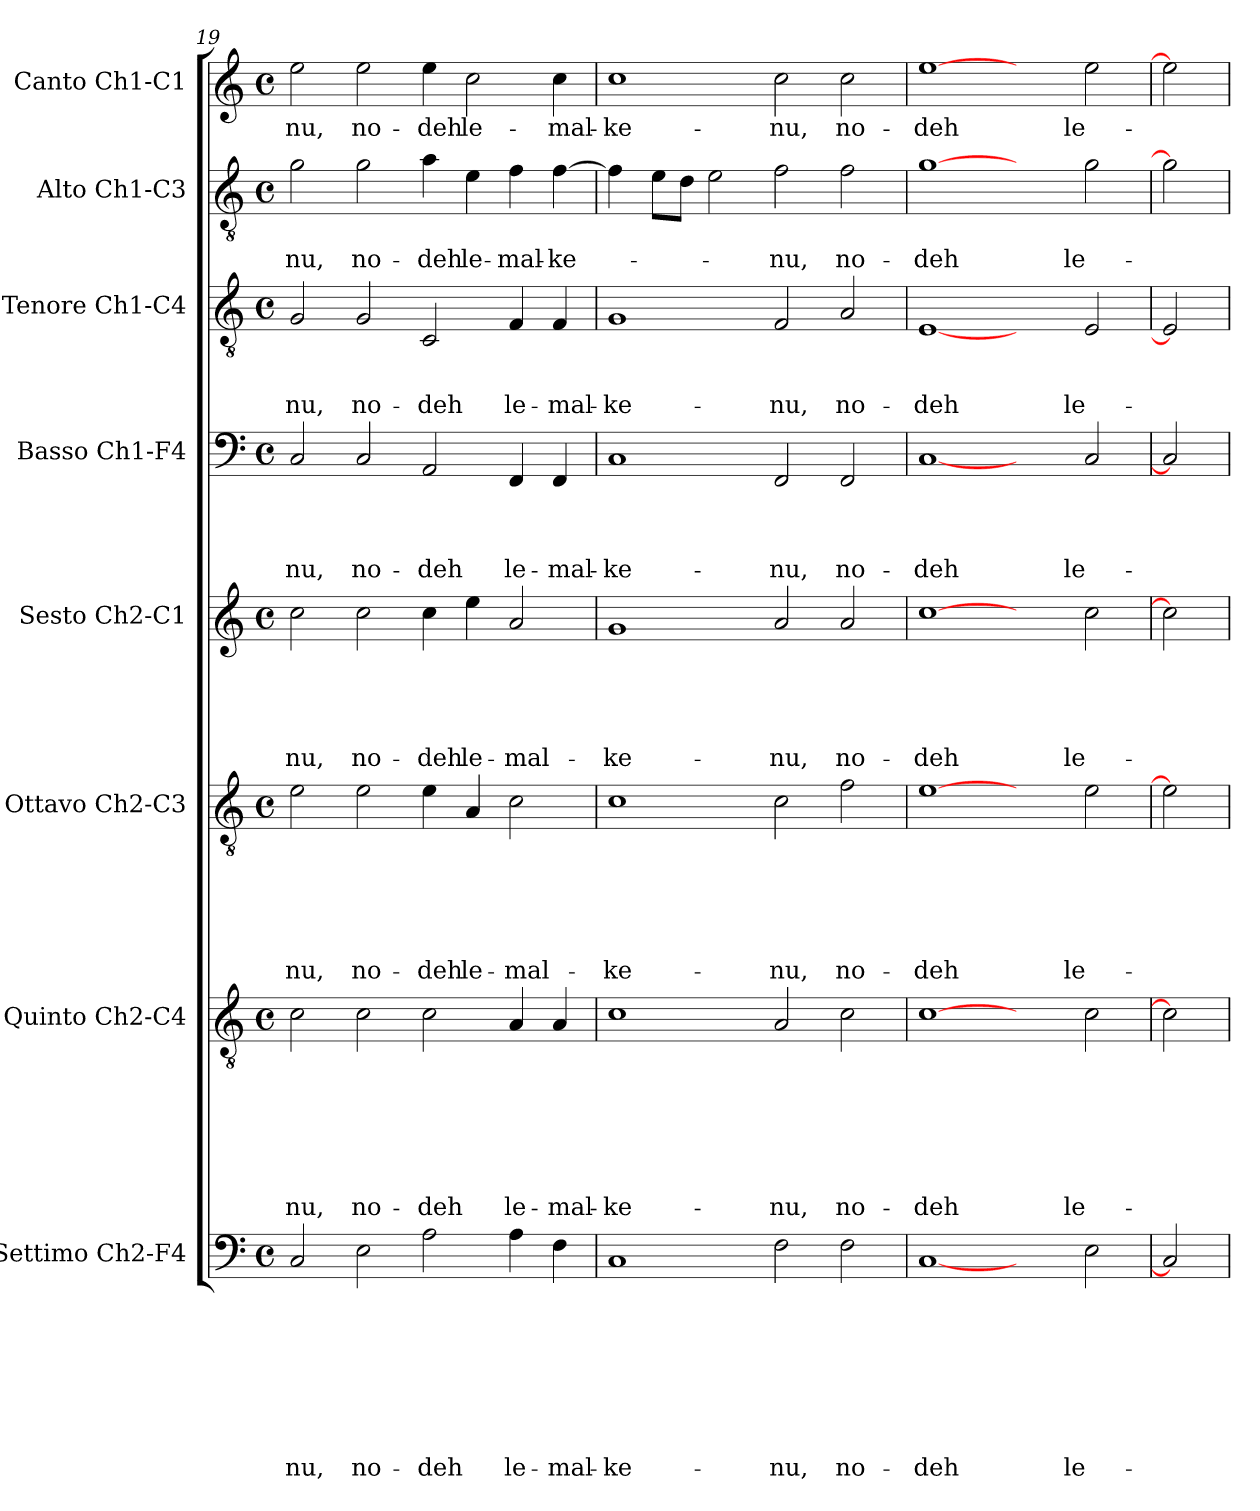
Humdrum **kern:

**kern	**text	**text	**text	**text	**text	**text	**text	**text	**kern	**text	**text	**text	**text	**text	**text	**text	**kern	**text	**text	**text	**text	**text	**text	**kern	**text	**text	**text	**text	**text	**kern	**text	**text	**text	**text	**kern	**text	**text	**text	**kern	**text	**text	**kern	**text
*part8	*part8	*part8	*part8	*part8	*part8	*part8	*part8	*part8	*part7	*part7	*part7	*part7	*part7	*part7	*part7	*part7	*part6	*part6	*part6	*part6	*part6	*part6	*part6	*part5	*part5	*part5	*part5	*part5	*part5	*part4	*part4	*part4	*part4	*part4	*part3	*part3	*part3	*part3	*part2	*part2	*part2	*part1	*part1
*staff8	*staff8	*staff8	*staff8	*staff8	*staff8	*staff8	*staff8	*staff8	*staff7	*staff7	*staff7	*staff7	*staff7	*staff7	*staff7	*staff7	*staff6	*staff6	*staff6	*staff6	*staff6	*staff6	*staff6	*staff5	*staff5	*staff5	*staff5	*staff5	*staff5	*staff4	*staff4	*staff4	*staff4	*staff4	*staff3	*staff3	*staff3	*staff3	*staff2	*staff2	*staff2	*staff1	*staff1
*I"Settimo Ch2-F4	*	*	*	*	*	*	*	*	*I"Quinto Ch2-C4	*	*	*	*	*	*	*	*I"Ottavo Ch2-C3	*	*	*	*	*	*	*I"Sesto Ch2-C1	*	*	*	*	*	*I"Basso Ch1-F4	*	*	*	*	*I"Tenore Ch1-C4	*	*	*	*I"Alto Ch1-C3	*	*	*I"Canto Ch1-C1	*
*	*	*	*	*	*	*	*	*	*	*	*	*	*	*	*	*	*	*	*	*	*	*	*	*	*	*	*	*	*	*I'B	*	*	*	*	*I'T	*	*	*	*I'A	*	*	*I'C	*
!!LO:LB:g=z
*clefF4	*	*	*	*	*	*	*	*	*clefGv2	*	*	*	*	*	*	*	*clefGv2	*	*	*	*	*	*	*clefG2	*	*	*	*	*	*clefF4	*	*	*	*	*clefGv2	*	*	*	*clefGv2	*	*	*clefG2	*
*k[]	*	*	*	*	*	*	*	*	*k[]	*	*	*	*	*	*	*	*k[]	*	*	*	*	*	*	*k[]	*	*	*	*	*	*k[]	*	*	*	*	*k[]	*	*	*	*k[]	*	*	*k[]	*
*C:	*	*	*	*	*	*	*	*	*C:	*	*	*	*	*	*	*	*C:	*	*	*	*	*	*	*C:	*	*	*	*	*	*C:	*	*	*	*	*C:	*	*	*	*C:	*	*	*C:	*
*M4/4	*	*	*	*	*	*	*	*	*M4/4	*	*	*	*	*	*	*	*M4/4	*	*	*	*	*	*	*M4/4	*	*	*	*	*	*M4/4	*	*	*	*	*M4/4	*	*	*	*M4/4	*	*	*M4/4	*
*met(c)	*	*	*	*	*	*	*	*	*met(c)	*	*	*	*	*	*	*	*met(c)	*	*	*	*	*	*	*met(c)	*	*	*	*	*	*met(c)	*	*	*	*	*met(c)	*	*	*	*met(c)	*	*	*met(c)	*
=19	=19	=19	=19	=19	=19	=19	=19	=19	=19	=19	=19	=19	=19	=19	=19	=19	=19	=19	=19	=19	=19	=19	=19	=19	=19	=19	=19	=19	=19	=19	=19	=19	=19	=19	=19	=19	=19	=19	=19	=19	=19	=19	=19
!	!	!	!	!	!	!	!	!LO:LY:b	!	!	!	!	!	!	!	!LO:LY:b	!	!	!	!	!	!	!LO:LY:b	!	!	!	!	!	!LO:LY:b	!	!	!	!	!LO:LY:b	!	!	!	!LO:LY:b	!	!	!LO:LY:b	!	!LO:LY:b
2C/	.	.	.	.	.	.	.	-nu,	2c\	.	.	.	.	.	.	-nu,	2e\	.	.	.	.	.	-nu,	2cc\	.	.	.	.	-nu,	2C/	.	.	.	-nu,	2G/	.	.	-nu,	2g\	.	-nu,	2ee\	-nu,
!	!	!	!	!	!	!	!	!LO:LY:b	!	!	!	!	!	!	!	!LO:LY:b	!	!	!	!	!	!	!LO:LY:b	!	!	!	!	!	!LO:LY:b	!	!	!	!	!LO:LY:b	!	!	!	!LO:LY:b	!	!	!LO:LY:b	!	!LO:LY:b
2E\	.	.	.	.	.	.	.	no-	2c\	.	.	.	.	.	.	no-	2e\	.	.	.	.	.	no-	2cc\	.	.	.	.	no-	2C/	.	.	.	no-	2G/	.	.	no-	2g\	.	no-	2ee\	no-
!	!	!	!	!	!	!	!	!LO:LY:b	!	!	!	!	!	!	!	!LO:LY:b	!	!	!	!	!	!	!LO:LY:b	!	!	!	!	!	!LO:LY:b	!	!	!	!	!LO:LY:b	!	!	!	!LO:LY:b	!	!	!LO:LY:b	!	!LO:LY:b
2A\	.	.	.	.	.	.	.	-deh	2c\	.	.	.	.	.	.	-deh	4e\	.	.	.	.	.	-deh	4cc\	.	.	.	.	-deh	2AA/	.	.	.	-deh	2C/	.	.	-deh	4a\	.	-deh	4ee\	-deh
!	!	!	!	!	!	!	!	!	!	!	!	!	!	!	!	!	!	!	!	!	!	!	!LO:LY:b	!	!	!	!	!	!LO:LY:b	!	!	!	!	!	!	!	!	!	!	!	!LO:LY:b	!	!LO:LY:b
.	.	.	.	.	.	.	.	.	.	.	.	.	.	.	.	.	4A/	.	.	.	.	.	le-	4ee\	.	.	.	.	le-	.	.	.	.	.	.	.	.	.	4e\	.	le-	2cc\	le-
!	!	!	!	!	!	!	!	!LO:LY:b	!	!	!	!	!	!	!	!LO:LY:b	!	!	!	!	!	!	!LO:LY:b	!	!	!	!	!	!LO:LY:b	!	!	!	!	!LO:LY:b	!	!	!	!LO:LY:b	!	!	!LO:LY:b	!	!
4A\	.	.	.	.	.	.	.	le-	4A/	.	.	.	.	.	.	le-	2c\	.	.	.	.	.	-mal-	2a/	.	.	.	.	-mal-	4FF/	.	.	.	le-	4F/	.	.	le-	4f\	.	-mal-	.	.
!	!	!	!	!	!	!	!	!LO:LY:b	!	!	!	!	!	!	!	!LO:LY:b	!	!	!	!	!	!	!	!	!	!	!	!	!	!	!	!	!	!LO:LY:b	!	!	!	!LO:LY:b	!	!	!LO:LY:b	!	!LO:LY:b
4F\	.	.	.	.	.	.	.	-mal-	4A/	.	.	.	.	.	.	-mal-	.	.	.	.	.	.	.	.	.	.	.	.	.	4FF/	.	.	.	-mal-	4F/	.	.	-mal-	[4f\	.	-ke-	4cc\	-mal-
=20	=20	=20	=20	=20	=20	=20	=20	=20	=20	=20	=20	=20	=20	=20	=20	=20	=20	=20	=20	=20	=20	=20	=20	=20	=20	=20	=20	=20	=20	=20	=20	=20	=20	=20	=20	=20	=20	=20	=20	=20	=20	=20	=20
!	!	!	!	!	!	!	!	!LO:LY:b	!	!	!	!	!	!	!	!LO:LY:b	!	!	!	!	!	!	!LO:LY:b	!	!	!	!	!	!LO:LY:b	!	!	!	!	!LO:LY:b	!	!	!	!LO:LY:b	!	!	!	!	!LO:LY:b
1C	.	.	.	.	.	.	.	-ke-	1c	.	.	.	.	.	.	-ke-	1c	.	.	.	.	.	-ke-	1g	.	.	.	.	-ke-	1C	.	.	.	-ke-	1G	.	.	-ke-	4f\]	.	.	1cc	-ke-
.	.	.	.	.	.	.	.	.	.	.	.	.	.	.	.	.	.	.	.	.	.	.	.	.	.	.	.	.	.	.	.	.	.	.	.	.	.	.	8e\L	.	.	.	.
.	.	.	.	.	.	.	.	.	.	.	.	.	.	.	.	.	.	.	.	.	.	.	.	.	.	.	.	.	.	.	.	.	.	.	.	.	.	.	8d\J	.	.	.	.
.	.	.	.	.	.	.	.	.	.	.	.	.	.	.	.	.	.	.	.	.	.	.	.	.	.	.	.	.	.	.	.	.	.	.	.	.	.	.	2e\	.	.	.	.
!	!	!	!	!	!	!	!	!LO:LY:b	!	!	!	!	!	!	!	!LO:LY:b	!	!	!	!	!	!	!LO:LY:b	!	!	!	!	!	!LO:LY:b	!	!	!	!	!LO:LY:b	!	!	!	!LO:LY:b	!	!	!LO:LY:b	!	!LO:LY:b
2F\	.	.	.	.	.	.	.	-nu,	2A/	.	.	.	.	.	.	-nu,	2c\	.	.	.	.	.	-nu,	2a/	.	.	.	.	-nu,	2FF/	.	.	.	-nu,	2F/	.	.	-nu,	2f\	.	-nu,	2cc\	-nu,
!	!	!	!	!	!	!	!	!LO:LY:b	!	!	!	!	!	!	!	!LO:LY:b	!	!	!	!	!	!	!LO:LY:b	!	!	!	!	!	!LO:LY:b	!	!	!	!	!LO:LY:b	!	!	!	!LO:LY:b	!	!	!LO:LY:b	!	!LO:LY:b
2F\	.	.	.	.	.	.	.	no-	2c\	.	.	.	.	.	.	no-	2f\	.	.	.	.	.	no-	2a/	.	.	.	.	no-	2FF/	.	.	.	no-	2A/	.	.	no-	2f\	.	no-	2cc\	no-
=21	=21	=21	=21	=21	=21	=21	=21	=21	=21	=21	=21	=21	=21	=21	=21	=21	=21	=21	=21	=21	=21	=21	=21	=21	=21	=21	=21	=21	=21	=21	=21	=21	=21	=21	=21	=21	=21	=21	=21	=21	=21	=21	=21
!	!	!	!	!	!	!	!	!LO:LY:b	!	!	!	!	!	!	!	!LO:LY:b	!	!	!	!	!	!	!LO:LY:b	!	!	!	!	!	!LO:LY:b	!	!	!	!	!LO:LY:b	!	!	!	!LO:LY:b	!	!	!LO:LY:b	!	!LO:LY:b
[1C	.	.	.	.	.	.	.	-deh	[1c	.	.	.	.	.	.	-deh	[1e	.	.	.	.	.	-deh	[1cc	.	.	.	.	-deh	[1C	.	.	.	-deh	[1E	.	.	-deh	[1g	.	-deh	[1ee	-deh
2ryy	.	.	.	.	.	.	.	.	2ryy	.	.	.	.	.	.	.	2ryy	.	.	.	.	.	.	2ryy	.	.	.	.	.	2ryy	.	.	.	.	2ryy	.	.	.	2ryy	.	.	2ryy	.
!	!	!	!	!	!	!	!	!LO:LY:b	!	!	!	!	!	!	!	!LO:LY:b	!	!	!	!	!	!	!LO:LY:b	!	!	!	!	!	!LO:LY:b	!	!	!	!	!LO:LY:b	!	!	!	!LO:LY:b	!	!	!LO:LY:b	!	!LO:LY:b
2E\	.	.	.	.	.	.	.	le-	2c\	.	.	.	.	.	.	le-	2e\	.	.	.	.	.	le-	2cc\	.	.	.	.	le-	2C/	.	.	.	le-	2E/	.	.	le-	2g\	.	le-	2ee\	le-
=22	=22	=22	=22	=22	=22	=22	=22	=22	=22	=22	=22	=22	=22	=22	=22	=22	=22	=22	=22	=22	=22	=22	=22	=22	=22	=22	=22	=22	=22	=22	=22	=22	=22	=22	=22	=22	=22	=22	=22	=22	=22	=22	=22
2C]	.	.	.	.	.	.	.	.	2c]	.	.	.	.	.	.	.	2e]	.	.	.	.	.	.	2cc]	.	.	.	.	.	2C]	.	.	.	.	2E]	.	.	.	2g]	.	.	2ee]	.
=	=	=	=	=	=	=	=	=	=	=	=	=	=	=	=	=	=	=	=	=	=	=	=	=	=	=	=	=	=	=	=	=	=	=	=	=	=	=	=	=	=	=	=
*-	*-	*-	*-	*-	*-	*-	*-	*-	*-	*-	*-	*-	*-	*-	*-	*-	*-	*-	*-	*-	*-	*-	*-	*-	*-	*-	*-	*-	*-	*-	*-	*-	*-	*-	*-	*-	*-	*-	*-	*-	*-	*-	*-
